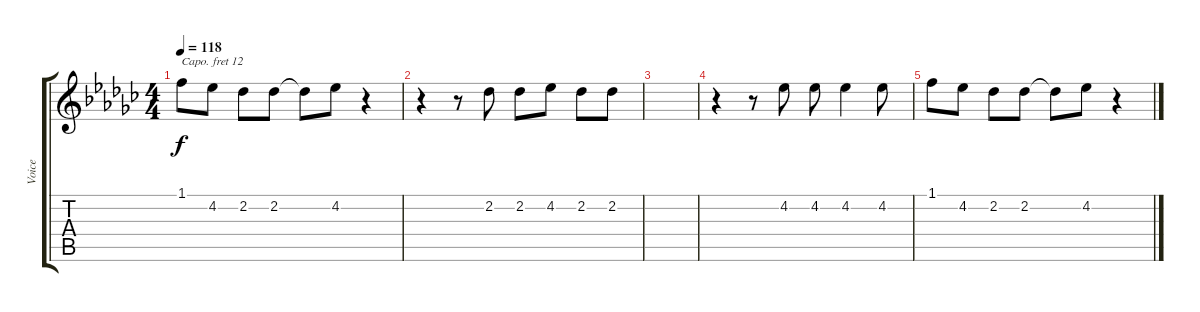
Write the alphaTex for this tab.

\track ("Voice" "Voice") {instrument lead6voice}
\staff {score tabs}
\capo 12
\tuning (E4 B3 G3 D3 A2 E2) {hide}
\ts (4 4)
\tempo 118
\clef g2
\ks ebminor
1.1.8{lyrics (0 "") lyrics (1 "") lyrics (2 "") lyrics (3 "") lyrics (4 "") dy f} 4.2.8{lyrics (0 "") lyrics (1 "") lyrics (2 "") lyrics (3 "") lyrics (4 "")} 2.2.8{lyrics (0 "") lyrics (1 "") lyrics (2 "") lyrics (3 "") lyrics (4 "")} 2.2.8{lyrics (0 "") lyrics (1 "") lyrics (2 "") lyrics (3 "") lyrics (4 "")} 2.2{t}.8{lyrics (0 "") lyrics (1 "") lyrics (2 "") lyrics (3 "") lyrics (4 "")} 4.2.8{lyrics (0 "") lyrics (1 "") lyrics (2 "") lyrics (3 "") lyrics (4 "")} r.4 |
r.4 r.8 2.2.8{lyrics (0 "") lyrics (1 "") lyrics (2 "") lyrics (3 "") lyrics (4 "")} 2.2.8{lyrics (0 "") lyrics (1 "") lyrics (2 "") lyrics (3 "") lyrics (4 "")} 4.2.8{lyrics (0 "") lyrics (1 "") lyrics (2 "") lyrics (3 "") lyrics (4 "")} 2.2.8{lyrics (0 "") lyrics (1 "") lyrics (2 "") lyrics (3 "") lyrics (4 "")} 2.2.8{lyrics (0 "") lyrics (1 "") lyrics (2 "") lyrics (3 "") lyrics (4 "")} |
|
r.4 r.8 4.2.8{lyrics (0 "") lyrics (1 "") lyrics (2 "") lyrics (3 "") lyrics (4 "")} 4.2.8{lyrics (0 "") lyrics (1 "") lyrics (2 "") lyrics (3 "") lyrics (4 "")} 4.2.4{lyrics (0 "") lyrics (1 "") lyrics (2 "") lyrics (3 "") lyrics (4 "")} 4.2.8{lyrics (0 "") lyrics (1 "") lyrics (2 "") lyrics (3 "") lyrics (4 "")} |
1.1.8{lyrics (0 "") lyrics (1 "") lyrics (2 "") lyrics (3 "") lyrics (4 "")} 4.2.8{lyrics (0 "") lyrics (1 "") lyrics (2 "") lyrics (3 "") lyrics (4 "")} 2.2.8{lyrics (0 "") lyrics (1 "") lyrics (2 "") lyrics (3 "") lyrics (4 "")} 2.2.8{lyrics (0 "") lyrics (1 "") lyrics (2 "") lyrics (3 "") lyrics (4 "")} 2.2{t}.8{lyrics (0 "") lyrics (1 "") lyrics (2 "") lyrics (3 "") lyrics (4 "")} 4.2.8{lyrics (0 "") lyrics (1 "") lyrics (2 "") lyrics (3 "") lyrics (4 "")} r.4
